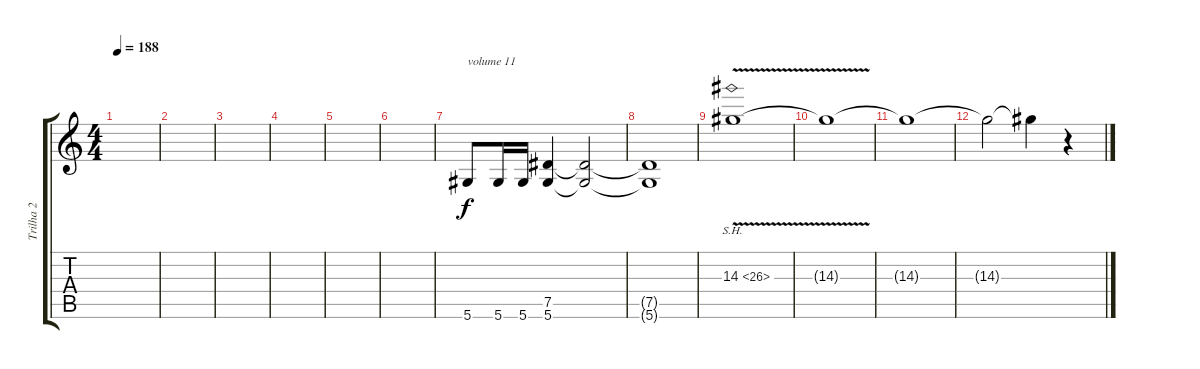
\track ("Trilha 2" "Trilha 2") {instrument overdrivenguitar}
\staff {score tabs}
\tuning (Eb4 Bb3 Gb3 Db3 Ab2 Eb2) {hide}
\ts (4 4)
\tempo 188
\clef g2
\ks c
|
|
|
|
|
|
5.6.8{txt "volume 11" volume 11} 5.6.16 5.6.16 (7.5 5.6).4 (7.5{t} 5.6{t}).2 |
(7.5{t} 5.6{t}).1 |
14.3{sh 12 v}.1 |
14.3{t}.1 |
14.3{t}.1 |
14.3{t}.2 14.3{t}.4 r.4
